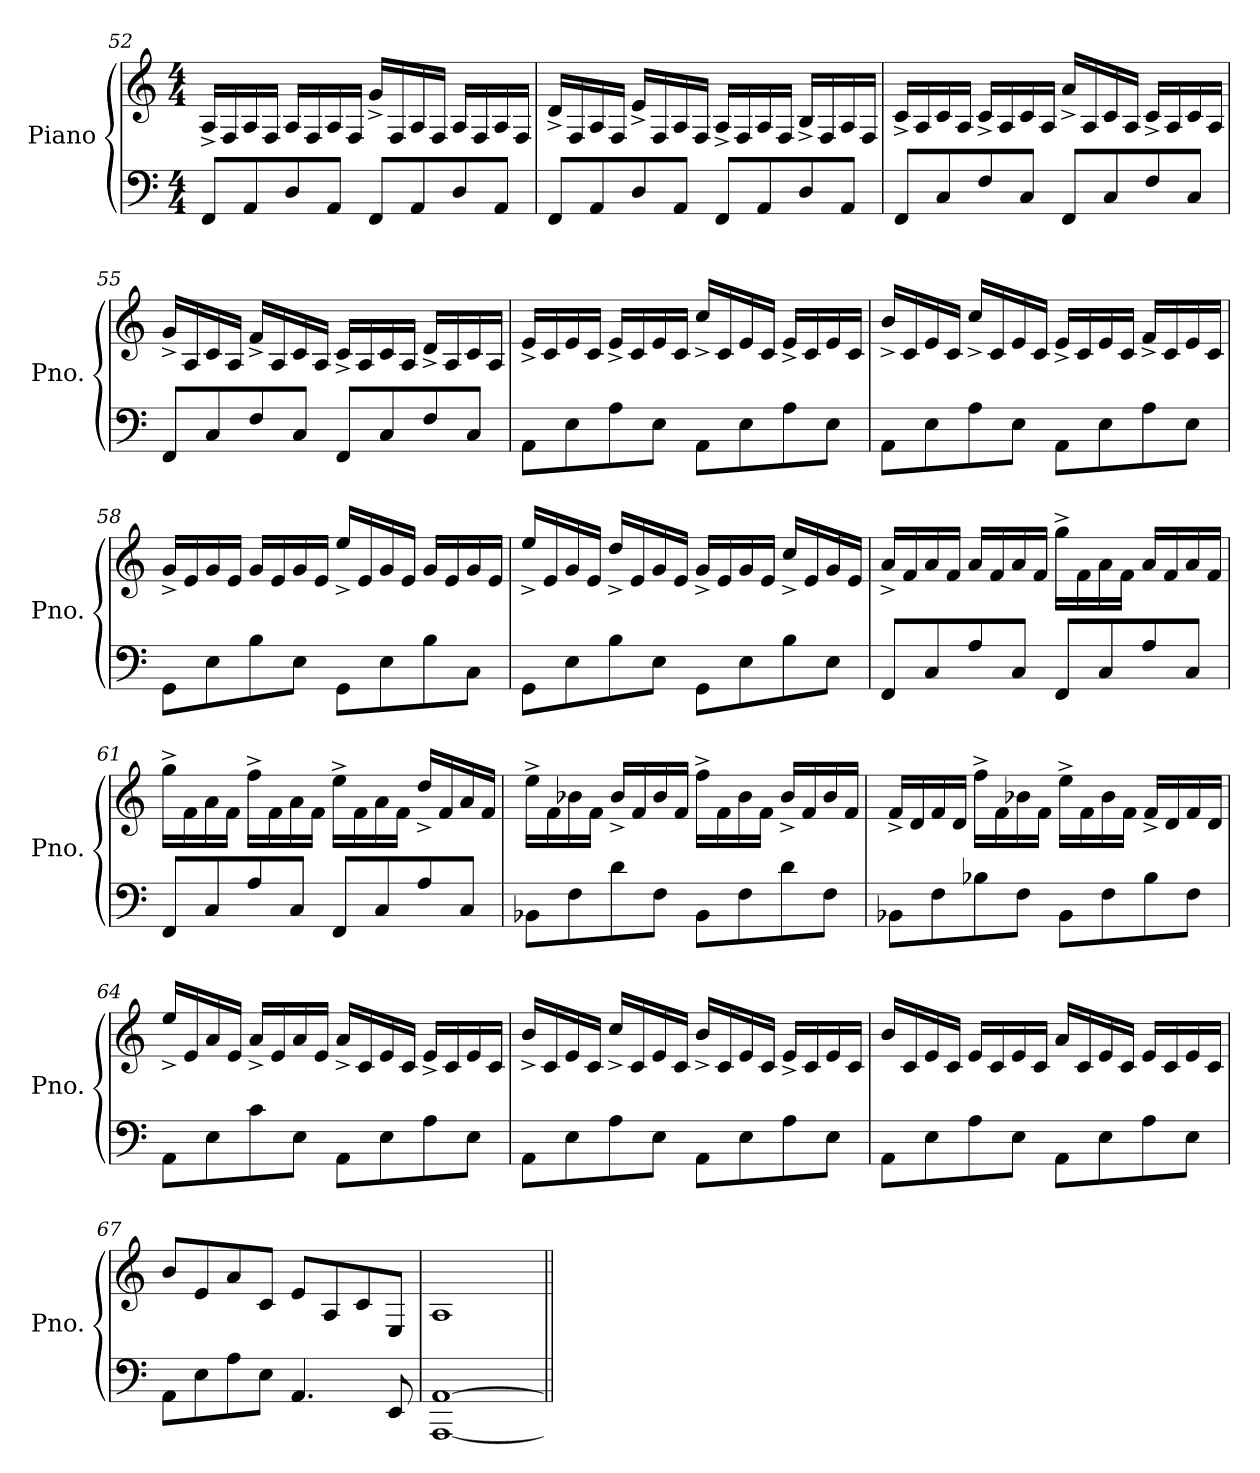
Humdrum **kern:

**kern	**kern
*part1	*part1
*staff2	*staff1
*I"Piano	*
*I'Pno.	*
!!LO:LB:g=z
*clefF4	*clefG2
*k[]	*k[]
*M4/4	*M4/4
=52	=52
8FF/L	16A^/LL
.	16F/
8AA/	16A/
.	16F/JJ
8D/	16A/LL
.	16F/
8AA/J	16A/
.	16F/JJ
8FF/L	16g^/LL
.	16F/
8AA/	16A/
.	16F/JJ
8D/	16A/LL
.	16F/
8AA/J	16A/
.	16F/JJ
=53	=53
8FF/L	16d^/LL
.	16F/
8AA/	16A/
.	16F/JJ
8D/	16e^/LL
.	16F/
8AA/J	16A/
.	16F/JJ
8FF/L	16A^/LL
.	16F/
8AA/	16A/
.	16F/JJ
8D/	16B^/LL
.	16F/
8AA/J	16A/
.	16F/JJ
!!LO:PB:g=z
=54	=54
8FF/L	16c^/LL
.	16A/
8C/	16c/
.	16A/JJ
8F/	16c^/LL
.	16A/
8C/J	16c/
.	16A/JJ
8FF/L	16a^/LL
.	16A/
8C/	16c/
.	16A/JJ
8F/	16c^/LL
.	16A/
8C/J	16c/
.	16A/JJ
=55	=55
8FF/L	16g^/LL
.	16A/
8C/	16c/
.	16A/JJ
8F/	16f^/LL
.	16A/
8C/J	16c/
.	16A/JJ
8FF/L	16c^/LL
.	16A/
8C/	16c/
.	16A/JJ
8F/	16d^/LL
.	16A/
8C/J	16c/
.	16A/JJ
!!LO:LB:g=z
=56	=56
8AA\L	16e^/LL
.	16c/
8E\	16e/
.	16c/JJ
8A\	16e^/LL
.	16c/
8E\J	16e/
.	16c/JJ
8AA\L	16cc^/LL
.	16c/
8E\	16e/
.	16c/JJ
8A\	16e^/LL
.	16c/
8E\J	16e/
.	16c/JJ
=57	=57
8AA\L	16b^/LL
.	16c/
8E\	16e/
.	16c/JJ
8A\	16cc^/LL
.	16c/
8E\J	16e/
.	16c/JJ
8AA\L	16e^/LL
.	16c/
8E\	16e/
.	16c/JJ
8A\	16f^/LL
.	16c/
8E\J	16e/
.	16c/JJ
=58	=58
8GG\L	16g^/LL
.	16e/
8E\	16g/
.	16e/JJ
8B\	16g/LL
.	16e/
8E\J	16g/
.	16e/JJ
8GG\L	16ee^/LL
.	16e/
8E\	16g/
.	16e/JJ
8B\	16g/LL
.	16e/
8C\J	16g/
.	16e/JJ
!!LO:LB:g=z
=59	=59
8GG\L	16ee^/LL
.	16e/
8E\	16g/
.	16e/JJ
8B\	16dd^/LL
.	16e/
8E\J	16g/
.	16e/JJ
8GG\L	16g^/LL
.	16e/
8E\	16g/
.	16e/JJ
8B\	16cc^/LL
.	16e/
8E\J	16g/
.	16e/JJ
=60	=60
8FF/L	16a^/LL
.	16f/
8C/	16a/
.	16f/JJ
8A/	16a/LL
.	16f/
8C/J	16a/
.	16f/JJ
8FF/L	16gg^\LL
.	16f\
8C/	16a\
.	16f\JJ
8A/	16a/LL
.	16f/
8C/J	16a/
.	16f/JJ
=61	=61
8FF/L	16gg^\LL
.	16f\
8C/	16a\
.	16f\JJ
8A/	16ff^\LL
.	16f\
8C/J	16a\
.	16f\JJ
8FF/L	16ee^\LL
.	16f\
8C/	16a\
.	16f\JJ
8A/	16dd^/LL
.	16f/
8C/J	16a/
.	16f/JJ
!!LO:LB:g=z
=62	=62
8BB-X\L	16ee^\LL
.	16f\
8F\	16b-X\
.	16f\JJ
8d\	16b-^/LL
.	16f/
8F\J	16b-/
.	16f/JJ
8BB-\L	16ff^\LL
.	16f\
8F\	16b-\
.	16f\JJ
8d\	16b-^/LL
.	16f/
8F\J	16b-/
.	16f/JJ
=63	=63
8BB-X\L	16f^/LL
.	16d/
8F\	16f/
.	16d/JJ
8B-X\	16ff^\LL
.	16f\
8F\J	16b-X\
.	16f\JJ
8BB-\L	16ee^\LL
.	16f\
8F\	16b-\
.	16f\JJ
8B-\	16f^/LL
.	16d/
8F\J	16f/
.	16d/JJ
!!LO:LB:g=z
=64	=64
8AA\L	16ee^/LL
.	16e/
8E\	16a/
.	16e/JJ
8c\	16a^/LL
.	16e/
8E\J	16a/
.	16e/JJ
8AA\L	16a^/LL
.	16c/
8E\	16e/
.	16c/JJ
8A\	16e^/LL
.	16c/
8E\J	16e/
.	16c/JJ
=65	=65
8AA\L	16b^/LL
.	16c/
8E\	16e/
.	16c/JJ
8A\	16cc^/LL
.	16c/
8E\J	16e/
.	16c/JJ
8AA\L	16b^/LL
.	16c/
8E\	16e/
.	16c/JJ
8A\	16e^/LL
.	16c/
8E\J	16e/
.	16c/JJ
=66	=66
8AA\L	16b/LL
.	16c/
8E\	16e/
.	16c/JJ
8A\	16e/LL
.	16c/
8E\J	16e/
.	16c/JJ
8AA\L	16a/LL
.	16c/
8E\	16e/
.	16c/JJ
8A\	16e/LL
.	16c/
8E\J	16e/
.	16c/JJ
!!LO:LB:g=z
=67	=67
8AA\L	8b/L
8E\	8e/
8A\	8a/
8E\J	8c/J
4.AA/	8e/L
.	8A/
.	8c/
8EE/	8E/J
=68	=68
[1AAA [1AA	1A
=||	=||
*-	*-
